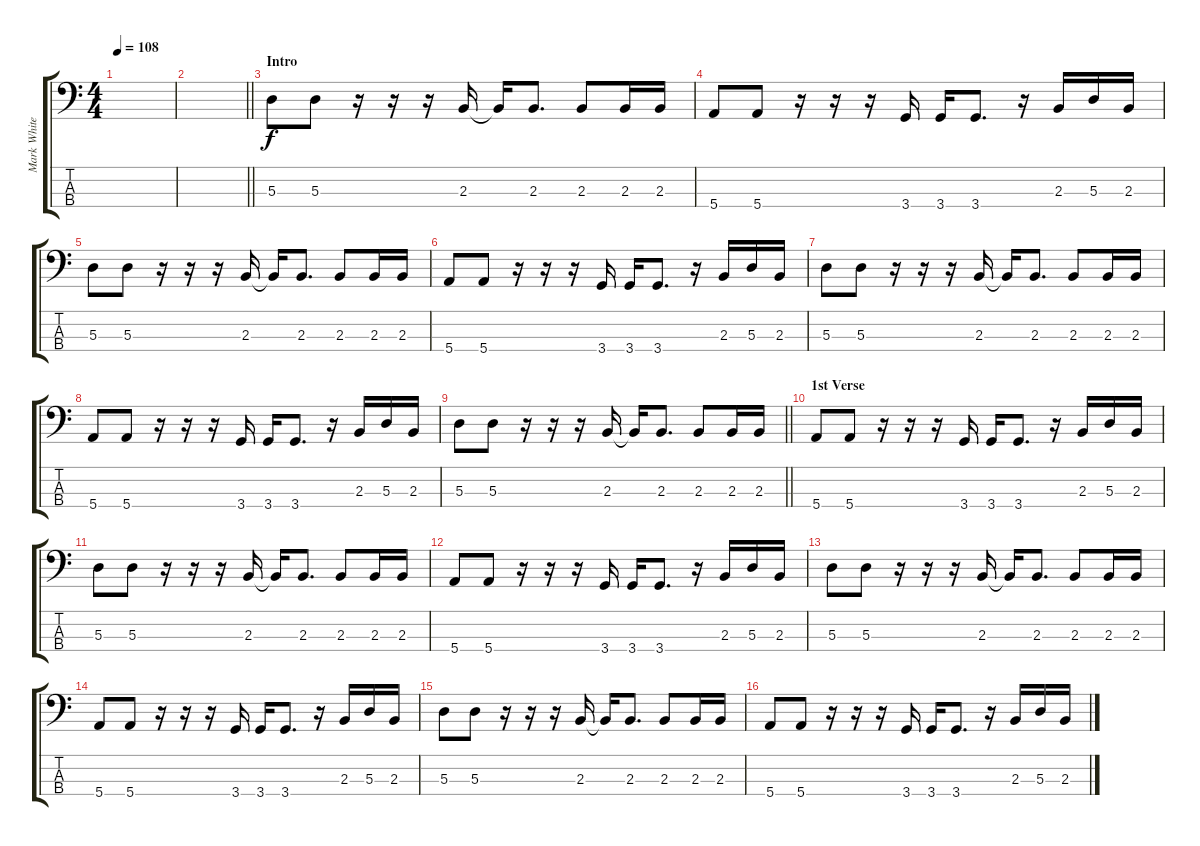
\track ("Mark White" "Mark White") {instrument electricbasspick}
\staff {score tabs}
\tuning (G2 D2 A1 E1) {hide}
\ts (4 4)
\tempo 108
\clef f4
\ks c
|
\barLineRight lightlight
|
\section ("" "Intro")
5.3.8 5.3.8 r.16 r.16 r.16 2.3.16 2.3{t}.16 2.3.8{d} 2.3.8 2.3.16 2.3.16 |
5.4.8 5.4.8 r.16 r.16 r.16 3.4.16 3.4.16 3.4.8{d} r.16 2.3.16 5.3.16 2.3.16 |
5.3.8 5.3.8 r.16 r.16 r.16 2.3.16 2.3{t}.16 2.3.8{d} 2.3.8 2.3.16 2.3.16 |
5.4.8 5.4.8 r.16 r.16 r.16 3.4.16 3.4.16 3.4.8{d} r.16 2.3.16 5.3.16 2.3.16 |
5.3.8 5.3.8 r.16 r.16 r.16 2.3.16 2.3{t}.16 2.3.8{d} 2.3.8 2.3.16 2.3.16 |
5.4.8 5.4.8 r.16 r.16 r.16 3.4.16 3.4.16 3.4.8{d} r.16 2.3.16 5.3.16 2.3.16 |
\barLineRight lightlight
5.3.8 5.3.8 r.16 r.16 r.16 2.3.16 2.3{t}.16 2.3.8{d} 2.3.8 2.3.16 2.3.16 |
\section ("" "1st Verse")
5.4.8 5.4.8 r.16 r.16 r.16 3.4.16 3.4.16 3.4.8{d} r.16 2.3.16 5.3.16 2.3.16 |
5.3.8 5.3.8 r.16 r.16 r.16 2.3.16 2.3{t}.16 2.3.8{d} 2.3.8 2.3.16 2.3.16 |
5.4.8 5.4.8 r.16 r.16 r.16 3.4.16 3.4.16 3.4.8{d} r.16 2.3.16 5.3.16 2.3.16 |
5.3.8 5.3.8 r.16 r.16 r.16 2.3.16 2.3{t}.16 2.3.8{d} 2.3.8 2.3.16 2.3.16 |
5.4.8 5.4.8 r.16 r.16 r.16 3.4.16 3.4.16 3.4.8{d} r.16 2.3.16 5.3.16 2.3.16 |
5.3.8 5.3.8 r.16 r.16 r.16 2.3.16 2.3{t}.16 2.3.8{d} 2.3.8 2.3.16 2.3.16 |
5.4.8 5.4.8 r.16 r.16 r.16 3.4.16 3.4.16 3.4.8{d} r.16 2.3.16 5.3.16 2.3.16
